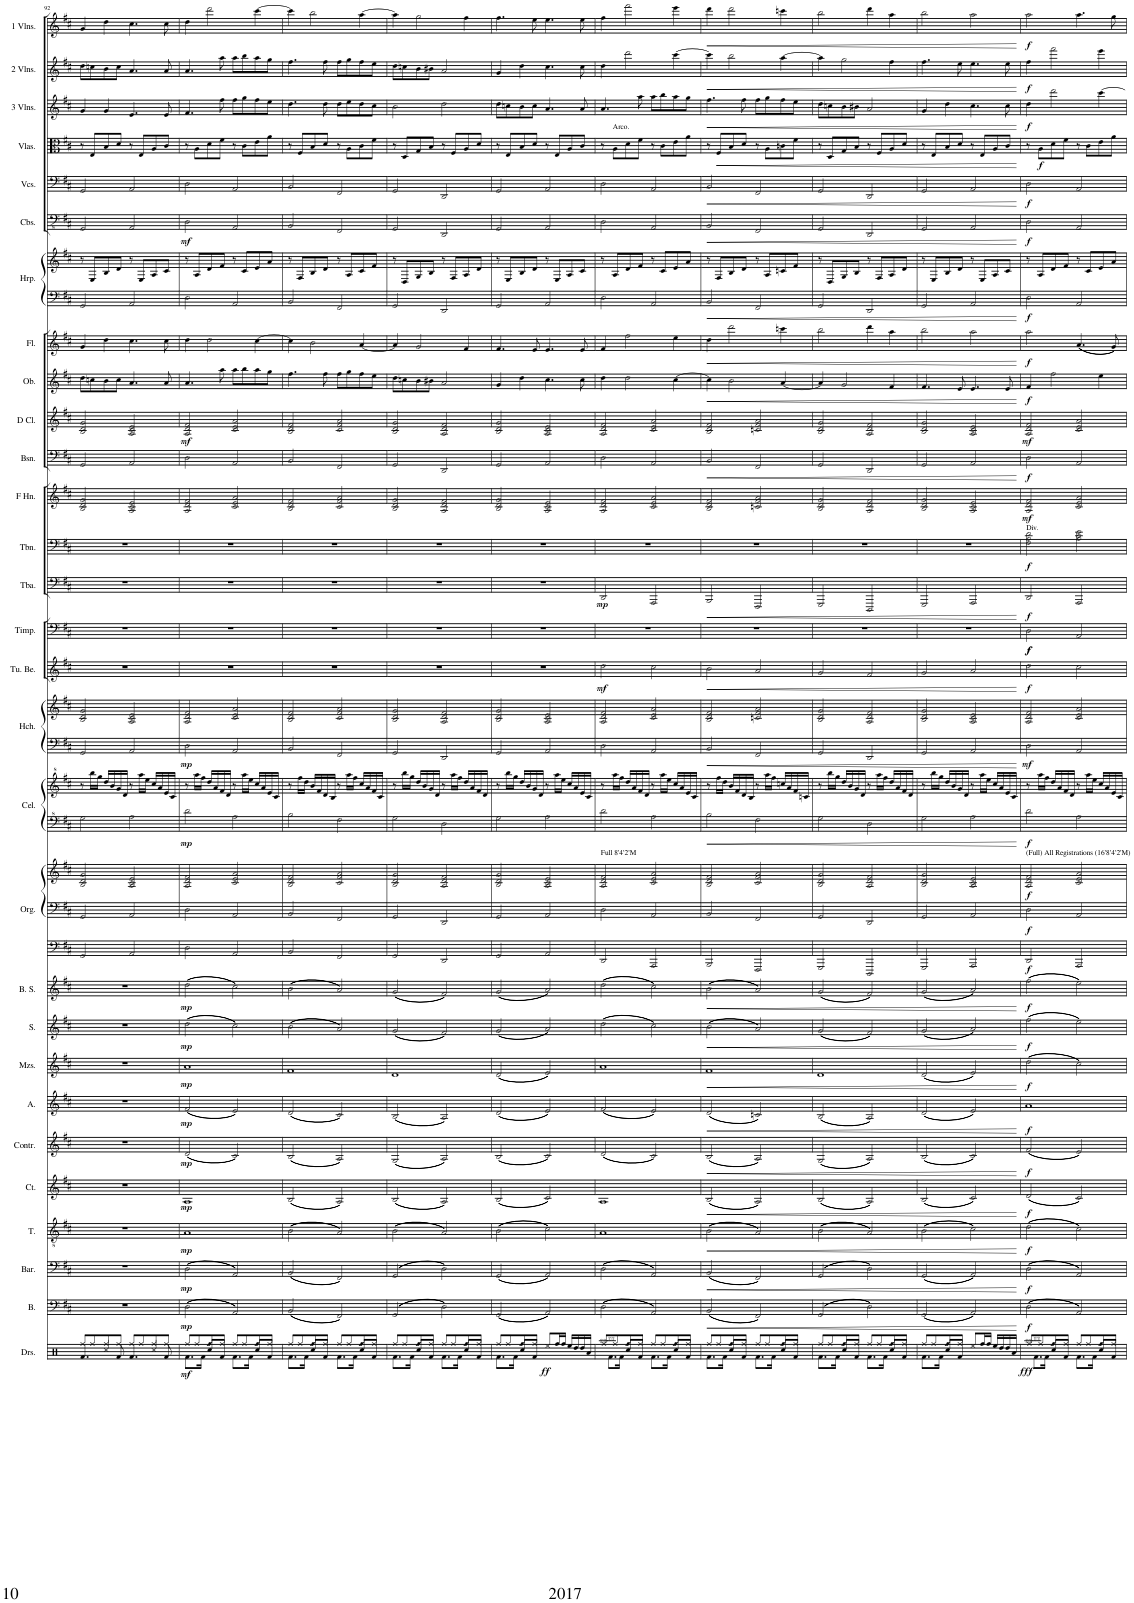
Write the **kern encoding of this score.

**kern	**dynam	**kern	**dynam	**kern	**dynam	**kern	**dynam	**kern	**dynam	**kern	**dynam	**kern	**dynam	**kern	**dynam	**kern	**dynam	**kern	**dynam	**kern	**dynam	**kern	**dynam	**kern	**dynam	**kern	**dynam	**kern	**dynam	**kern	**kern	**kern	**dynam	**kern	**kern	**dynam	**kern	**kern	**dynam	**kern	**dynam	**kern	**dynam	**kern	**dynam	**kern	**dynam	**kern	**dynam	**kern	**dynam	**kern	**dynam	**kern	**dynam	**kern	**dynam	**kern	**kern	**dynam	**kern	**dynam	**kern	**dynam	**kern	**dynam	**kern	**dynam	**kern	**dynam	**kern	**dynam
*part34	*part34	*part33	*part33	*part32	*part32	*part31	*part31	*part30	*part30	*part29	*part29	*part28	*part28	*part27	*part27	*part26	*part26	*part25	*part25	*part24	*part24	*part23	*part23	*part22	*part22	*part21	*part21	*part20	*part20	*part19	*part19	*part19	*part19	*part18	*part18	*part18	*part17	*part17	*part17	*part16	*part16	*part15	*part15	*part14	*part14	*part13	*part13	*part12	*part12	*part11	*part11	*part10	*part10	*part9	*part9	*part8	*part8	*part7	*part7	*part7	*part6	*part6	*part5	*part5	*part4	*part4	*part3	*part3	*part2	*part2	*part1	*part1
*staff39	*staff39	*staff38	*staff38	*staff37	*staff37	*staff36	*staff36	*staff35	*staff35	*staff34	*staff34	*staff33	*staff33	*staff32	*staff32	*staff31	*staff31	*staff30	*staff30	*staff29	*staff29	*staff28	*staff28	*staff27	*staff27	*staff26	*staff26	*staff25	*staff25	*staff24	*staff23	*staff22	*staff22/23/24	*staff21	*staff20	*staff20/21	*staff19	*staff18	*staff18/19	*staff17	*staff17	*staff16	*staff16	*staff15	*staff15	*staff14	*staff14	*staff13	*staff13	*staff12	*staff12	*staff11	*staff11	*staff10	*staff10	*staff9	*staff9	*staff8	*staff7	*staff7/8	*staff6	*staff6	*staff5	*staff5	*staff4	*staff4	*staff3	*staff3	*staff2	*staff2	*staff1	*staff1
*I"Contrabass	*	*I"Violoncello	*	*I"Viola	*	*I"Violin	*	*I"Violin	*	*I"Violin	*	*I"Bass	*	*I"Baritone	*	*I"Tenor	*	*I"Countertenor	*	*I"Contralto	*	*I"Alto	*	*I"Mezzo-soprano	*	*I"Soprano	*	*I"Boy Soprano	*	*I"Organ	*	*	*	*I"Celesta	*	*	*I"Harpsichord (Amplified)	*	*	*I"Tubular Bells	*	*I"Timpani	*	*I"Tuba	*	*I"Trombone	*	*I"Horn in F	*	*I"Bassoon	*	*I"D Clarinet	*	*I"Oboe	*	*I"Flute	*	*I"Harp	*	*	*I"Contrabasses	*	*I"Violoncellos	*	*I"Violas	*	*I"3rd Violins	*	*I"2nd Violins	*	*I"1st Violins	*
*I'Cb.	*	*I'Vc.	*	*I'Vla.	*	*I'Vln.	*	*I'Vln.	*	*I'Vln.	*	*I'B.	*	*I'Bar.	*	*I'T.	*	*I'Ct.	*	*I'Contr.	*	*I'A.	*	*I'Mzs.	*	*I'S.	*	*I'B. S.	*	*I'Org.	*	*	*	*I'Cel.	*	*	*I'Hch.	*	*	*I'Tu. Be.	*	*I'Timp.	*	*I'Tba.	*	*I'Tbn.	*	*	*	*I'Bsn.	*	*I'D Cl.	*	*I'Ob.	*	*I'Fl.	*	*I'Hrp.	*	*	*I'Cbs.	*	*I'Vcs.	*	*I'Vlas.	*	*I'3 Vlns.	*	*I'2 Vlns.	*	*I'1 Vlns.	*
!!LO:PB:g=z
*clefFv4	*	*clefF4	*	*clefC3	*	*clefG2	*	*clefG2	*	*clefG2	*	*clefF4	*	*clefF4	*	*clefGv2	*	*clefG2	*	*clefG2	*	*clefG2	*	*clefG2	*	*clefG2	*	*clefG2	*	*clefF4	*clefF4	*clefG2	*	*clefF^4	*clefG^2	*	*clefF4	*clefG2	*	*clefG2	*	*clefF4	*	*clefF4	*	*clefF4	*	*clefG2	*	*clefF4	*	*clefG2	*	*clefG2	*	*clefG2	*	*clefF4	*clefG2	*	*clefFv4	*	*clefF4	*	*clefC3	*	*clefG2	*	*clefG2	*	*clefG2	*
*ITrd7c12	*	*	*	*	*	*	*	*	*	*	*	*	*	*	*	*	*	*	*	*	*	*	*	*	*	*	*	*	*	*	*	*	*	*	*	*	*	*	*	*	*	*	*	*	*	*	*	*ITrd4c7	*	*	*	*ITrd-1c-2	*	*	*	*	*	*	*	*	*	*	*	*	*	*	*	*	*	*	*	*
*k[f#c#]	*	*k[f#c#]	*	*k[f#c#]	*	*k[f#c#]	*	*k[f#c#]	*	*k[f#c#]	*	*k[f#c#]	*	*k[f#c#]	*	*k[f#c#]	*	*k[f#c#]	*	*k[f#c#]	*	*k[f#c#]	*	*k[f#c#]	*	*k[f#c#]	*	*k[f#c#]	*	*k[f#c#]	*k[f#c#]	*k[f#c#]	*	*k[f#c#]	*k[f#c#]	*	*k[f#c#]	*k[f#c#]	*	*k[f#c#]	*	*k[f#c#]	*	*k[f#c#]	*	*k[f#c#]	*	*k[f#c#]	*	*k[f#c#]	*	*k[f#c#]	*	*k[f#c#]	*	*k[f#c#]	*	*k[f#c#]	*k[f#c#]	*	*k[f#c#]	*	*k[f#c#]	*	*k[f#c#]	*	*k[f#c#]	*	*k[f#c#]	*	*k[f#c#]	*
*M4/4	*	*M4/4	*	*M4/4	*	*M4/4	*	*M4/4	*	*M4/4	*	*M4/4	*	*M4/4	*	*M4/4	*	*M4/4	*	*M4/4	*	*M4/4	*	*M4/4	*	*M4/4	*	*M4/4	*	*M4/4	*M4/4	*M4/4	*	*M4/4	*M4/4	*	*M4/4	*M4/4	*	*M4/4	*	*M4/4	*	*M4/4	*	*M4/4	*	*M4/4	*	*M4/4	*	*M4/4	*	*M4/4	*	*M4/4	*	*M4/4	*M4/4	*	*M4/4	*	*M4/4	*	*M4/4	*	*M4/4	*	*M4/4	*	*M4/4	*
=92	=92	=92	=92	=92	=92	=92	=92	=92	=92	=92	=92	=92	=92	=92	=92	=92	=92	=92	=92	=92	=92	=92	=92	=92	=92	=92	=92	=92	=92	=92	=92	=92	=92	=92	=92	=92	=92	=92	=92	=92	=92	=92	=92	=92	=92	=92	=92	=92	=92	=92	=92	=92	=92	=92	=92	=92	=92	=92	=92	=92	=92	=92	=92	=92	=92	=92	=92	=92	=92	=92	=92	=92
2GGG	.	2GG	.	1r	.	4g	.	8dd\L	.	4g	.	1r	.	1r	.	1r	.	1r	.	1r	.	1r	.	1r	.	1r	.	1r	.	2GG/	2GG/	2B/ 2d/ 2g/	.	2g\	8r	.	2GG/	2B/ 2d/ 2g/	.	1r	.	1r	.	1r	.	1r	.	2B/ 2d/ 2g/	.	2GG/	.	2B/ 2d/ 2g/	.	8dd\L	.	4g/	.	2GG/	8r	.	2GGG/	.	2GG/	.	8r	.	4g/	.	8dd\L	.	4g/	.
.	.	.	.	.	.	.	.	8ccn\J	.	.	.	.	.	.	.	.	.	.	.	.	.	.	.	.	.	.	.	.	.	.	.	.	.	.	16bbb\LL	.	.	.	.	.	.	.	.	.	.	.	.	.	.	.	.	.	.	8ccn\	.	.	.	.	8E/L	.	.	.	.	.	8E/L	.	.	.	8ccn\	.	.	.
.	.	.	.	.	.	.	.	.	.	.	.	.	.	.	.	.	.	.	.	.	.	.	.	.	.	.	.	.	.	.	.	.	.	.	16ggg\JJ	.	.	.	.	.	.	.	.	.	.	.	.	.	.	.	.	.	.	.	.	.	.	.	.	.	.	.	.	.	.	.	.	.	.	.	.	.
.	.	.	.	.	.	4g	.	8b\L	.	4dd	.	.	.	.	.	.	.	.	.	.	.	.	.	.	.	.	.	.	.	.	.	.	.	.	16ddd/LL	.	.	.	.	.	.	.	.	.	.	.	.	.	.	.	.	.	.	8b\	.	4dd\	.	.	8B/	.	.	.	.	.	8B/	.	4g/	.	8b\	.	4dd\	.
.	.	.	.	.	.	.	.	.	.	.	.	.	.	.	.	.	.	.	.	.	.	.	.	.	.	.	.	.	.	.	.	.	.	.	16bb/	.	.	.	.	.	.	.	.	.	.	.	.	.	.	.	.	.	.	.	.	.	.	.	.	.	.	.	.	.	.	.	.	.	.	.	.	.
.	.	.	.	.	.	.	.	8cc\J	.	.	.	.	.	.	.	.	.	.	.	.	.	.	.	.	.	.	.	.	.	.	.	.	.	.	16gg/	.	.	.	.	.	.	.	.	.	.	.	.	.	.	.	.	.	.	8cc\J	.	.	.	.	8d/J	.	.	.	.	.	8d/J	.	.	.	8cc\J	.	.	.
.	.	.	.	.	.	.	.	.	.	.	.	.	.	.	.	.	.	.	.	.	.	.	.	.	.	.	.	.	.	.	.	.	.	.	16dd/JJ	.	.	.	.	.	.	.	.	.	.	.	.	.	.	.	.	.	.	.	.	.	.	.	.	.	.	.	.	.	.	.	.	.	.	.	.	.
2AAA	.	2AA	.	.	.	4.e	.	4.a	.	4.cc#	.	.	.	.	.	.	.	.	.	.	.	.	.	.	.	.	.	.	.	2AA/	2AA/	2A/ 2c#/ 2e/	.	2a\	8r	.	2AA/	2A/ 2c#/ 2e/	.	.	.	.	.	.	.	.	.	2A/ 2c#/ 2e/	.	2AA/	.	2A/ 2c#/ 2e/	.	4.a/	.	4.cc#\	.	2AA/	8r	.	2AAA/	.	2AA/	.	8r	.	4.e/	.	4.a/	.	4.cc#\	.
.	.	.	.	.	.	.	.	.	.	.	.	.	.	.	.	.	.	.	.	.	.	.	.	.	.	.	.	.	.	.	.	.	.	.	16aaa\LL	.	.	.	.	.	.	.	.	.	.	.	.	.	.	.	.	.	.	.	.	.	.	.	8E/L	.	.	.	.	.	8E/L	.	.	.	.	.	.	.
.	.	.	.	.	.	.	.	.	.	.	.	.	.	.	.	.	.	.	.	.	.	.	.	.	.	.	.	.	.	.	.	.	.	.	16eee\JJ	.	.	.	.	.	.	.	.	.	.	.	.	.	.	.	.	.	.	.	.	.	.	.	.	.	.	.	.	.	.	.	.	.	.	.	.	.
.	.	.	.	.	.	.	.	.	.	.	.	.	.	.	.	.	.	.	.	.	.	.	.	.	.	.	.	.	.	.	.	.	.	.	16ccc#/LL	.	.	.	.	.	.	.	.	.	.	.	.	.	.	.	.	.	.	.	.	.	.	.	8A/	.	.	.	.	.	8A/	.	.	.	.	.	.	.
.	.	.	.	.	.	.	.	.	.	.	.	.	.	.	.	.	.	.	.	.	.	.	.	.	.	.	.	.	.	.	.	.	.	.	16aa/	.	.	.	.	.	.	.	.	.	.	.	.	.	.	.	.	.	.	.	.	.	.	.	.	.	.	.	.	.	.	.	.	.	.	.	.	.
.	.	.	.	.	.	8e	.	8a	.	8cc#	.	.	.	.	.	.	.	.	.	.	.	.	.	.	.	.	.	.	.	.	.	.	.	.	16ee/	.	.	.	.	.	.	.	.	.	.	.	.	.	.	.	.	.	.	8a/	.	8cc#\	.	.	8c#/J	.	.	.	.	.	8c#/J	.	8e/	.	8a/	.	8cc#\	.
.	.	.	.	.	.	.	.	.	.	.	.	.	.	.	.	.	.	.	.	.	.	.	.	.	.	.	.	.	.	.	.	.	.	.	16cc#/JJ	.	.	.	.	.	.	.	.	.	.	.	.	.	.	.	.	.	.	.	.	.	.	.	.	.	.	.	.	.	.	.	.	.	.	.	.	.
=93	=93	=93	=93	=93	=93	=93	=93	=93	=93	=93	=93	=93	=93	=93	=93	=93	=93	=93	=93	=93	=93	=93	=93	=93	=93	=93	=93	=93	=93	=93	=93	=93	=93	=93	=93	=93	=93	=93	=93	=93	=93	=93	=93	=93	=93	=93	=93	=93	=93	=93	=93	=93	=93	=93	=93	=93	=93	=93	=93	=93	=93	=93	=93	=93	=93	=93	=93	=93	=93	=93	=93	=93
!	!LO:DY:b	!	!	!	!	!	!	!	!	!	!	!	!LO:DY:b	!	!LO:DY:b	!	!LO:DY:b	!	!LO:DY:b	!	!LO:DY:b	!	!LO:DY:b	!	!LO:DY:b	!	!LO:DY:b	!	!LO:DY:b	!	!	!	!	!	!	!LO:DY:b=2	!	!	!LO:DY:b=2	!	!	!	!	!	!	!	!	!	!	!	!	!	!LO:DY:b	!	!	!	!	!	!	!	!	!LO:DY:b	!	!	!	!	!	!	!	!	!	!
2DD	mf	2D	.	1r	.	4.f#	.	4.a	.	4dd	.	(2D\	mp	(2D\	mp	1A	mp	1A	mp	(2d/	mp	(2f#/	mp	1a	mp	(2dd\	mp	(2dd\	mp	2D\	2D\	2A/ 2d/ 2f#/	.	2dd\	8r	mp	2D\	2A/ 2d/ 2f#/	mp	1r	.	1r	.	1r	.	1r	.	2A/ 2d/ 2f#/	.	2D\	.	2A/ 2d/ 2f#/	mf	4.a/	.	4dd\	.	2D\	8r	.	2DD\	mf	2D\	.	8r	.	4.f#/	.	4.a/	.	4dd\	.
.	.	.	.	.	.	.	.	.	.	.	.	.	.	.	.	.	.	.	.	.	.	.	.	.	.	.	.	.	.	.	.	.	.	.	16aaa\LL	.	.	.	.	.	.	.	.	.	.	.	.	.	.	.	.	.	.	.	.	.	.	.	8A/L	.	.	.	.	.	8A\L	.	.	.	.	.	.	.
.	.	.	.	.	.	.	.	.	.	.	.	.	.	.	.	.	.	.	.	.	.	.	.	.	.	.	.	.	.	.	.	.	.	.	16fff#\JJ	.	.	.	.	.	.	.	.	.	.	.	.	.	.	.	.	.	.	.	.	.	.	.	.	.	.	.	.	.	.	.	.	.	.	.	.	.
.	.	.	.	.	.	.	.	.	.	2ddd	.	.	.	.	.	.	.	.	.	.	.	.	.	.	.	.	.	.	.	.	.	.	.	.	16ddd/LL	.	.	.	.	.	.	.	.	.	.	.	.	.	.	.	.	.	.	.	.	2dd\	.	.	8d/	.	.	.	.	.	8d\	.	.	.	.	.	2ddd\	.
.	.	.	.	.	.	.	.	.	.	.	.	.	.	.	.	.	.	.	.	.	.	.	.	.	.	.	.	.	.	.	.	.	.	.	16aa/	.	.	.	.	.	.	.	.	.	.	.	.	.	.	.	.	.	.	.	.	.	.	.	.	.	.	.	.	.	.	.	.	.	.	.	.	.
.	.	.	.	.	.	8ff#	.	8aa	.	.	.	.	.	.	.	.	.	.	.	.	.	.	.	.	.	.	.	.	.	.	.	.	.	.	16ff#/	.	.	.	.	.	.	.	.	.	.	.	.	.	.	.	.	.	.	8aa\	.	.	.	.	8f#/J	.	.	.	.	.	8f#\J	.	8ff#\	.	8aa\	.	.	.
.	.	.	.	.	.	.	.	.	.	.	.	.	.	.	.	.	.	.	.	.	.	.	.	.	.	.	.	.	.	.	.	.	.	.	16dd/JJ	.	.	.	.	.	.	.	.	.	.	.	.	.	.	.	.	.	.	.	.	.	.	.	.	.	.	.	.	.	.	.	.	.	.	.	.	.
2AAA	.	2AA	.	.	.	8ff#\L	.	8aa\L	.	.	.	2AA/)	.	2AA/)	.	.	.	.	.	2c#/)	.	2e/)	.	.	.	2cc#\)	.	2cc#\)	.	2AA/	2AA/	2c#/ 2e/ 2a/	.	2a\	8r	.	2AA/	2c#/ 2e/ 2a/	.	.	.	.	.	.	.	.	.	2c#/ 2e/ 2a/	.	2AA/	.	2c#/ 2e/ 2a/	.	8aa\L	.	.	.	2AA/	8r	.	2AAA/	.	2AA/	.	8r	.	8ff#\L	.	8aa\L	.	.	.
.	.	.	.	.	.	8gg\J	.	8bb\J	.	.	.	.	.	.	.	.	.	.	.	.	.	.	.	.	.	.	.	.	.	.	.	.	.	.	16aaa\LL	.	.	.	.	.	.	.	.	.	.	.	.	.	.	.	.	.	.	8bb\	.	.	.	.	8c#/L	.	.	.	.	.	8c#\L	.	8gg\	.	8bb\	.	.	.
.	.	.	.	.	.	.	.	.	.	.	.	.	.	.	.	.	.	.	.	.	.	.	.	.	.	.	.	.	.	.	.	.	.	.	16eee\JJ	.	.	.	.	.	.	.	.	.	.	.	.	.	.	.	.	.	.	.	.	.	.	.	.	.	.	.	.	.	.	.	.	.	.	.	.	.
.	.	.	.	.	.	8ff#\L	.	8aa\L	.	[4ccc#	.	.	.	.	.	.	.	.	.	.	.	.	.	.	.	.	.	.	.	.	.	.	.	.	16ccc#/LL	.	.	.	.	.	.	.	.	.	.	.	.	.	.	.	.	.	.	8aa\	.	[4cc#\	.	.	8e/	.	.	.	.	.	8e\	.	8ff#\	.	8aa\	.	[4ccc#\	.
.	.	.	.	.	.	.	.	.	.	.	.	.	.	.	.	.	.	.	.	.	.	.	.	.	.	.	.	.	.	.	.	.	.	.	16aa/	.	.	.	.	.	.	.	.	.	.	.	.	.	.	.	.	.	.	.	.	.	.	.	.	.	.	.	.	.	.	.	.	.	.	.	.	.
.	.	.	.	.	.	8ee\J	.	8gg\J	.	.	.	.	.	.	.	.	.	.	.	.	.	.	.	.	.	.	.	.	.	.	.	.	.	.	16ee/	.	.	.	.	.	.	.	.	.	.	.	.	.	.	.	.	.	.	8gg\J	.	.	.	.	8a/J	.	.	.	.	.	8a\J	.	8ee\J	.	8gg\J	.	.	.
.	.	.	.	.	.	.	.	.	.	.	.	.	.	.	.	.	.	.	.	.	.	.	.	.	.	.	.	.	.	.	.	.	.	.	16cc#/JJ	.	.	.	.	.	.	.	.	.	.	.	.	.	.	.	.	.	.	.	.	.	.	.	.	.	.	.	.	.	.	.	.	.	.	.	.	.
=94	=94	=94	=94	=94	=94	=94	=94	=94	=94	=94	=94	=94	=94	=94	=94	=94	=94	=94	=94	=94	=94	=94	=94	=94	=94	=94	=94	=94	=94	=94	=94	=94	=94	=94	=94	=94	=94	=94	=94	=94	=94	=94	=94	=94	=94	=94	=94	=94	=94	=94	=94	=94	=94	=94	=94	=94	=94	=94	=94	=94	=94	=94	=94	=94	=94	=94	=94	=94	=94	=94	=94	=94
2BBB	.	2BB	.	1r	.	4.dd	.	4.ff#	.	4ccc#]	.	(2BB/	.	(2BB/	.	(2B\	.	(2B/	.	(2B/	.	(2d/	.	1f#	.	(2b\	.	(2b\	.	2BB/	2BB/	2B/ 2d/ 2f#/	.	2b\	8r	.	2BB/	2B/ 2d/ 2f#/	.	1r	.	1r	.	1r	.	1r	.	2B/ 2d/ 2f#/	.	2BB/	.	2B/ 2d/ 2f#/	.	4.ff#\	.	4cc#\]	.	2BB/	8r	.	2BBB/	.	2BB/	.	8r	.	4.dd\	.	4.ff#\	.	4ccc#\]	.
.	.	.	.	.	.	.	.	.	.	.	.	.	.	.	.	.	.	.	.	.	.	.	.	.	.	.	.	.	.	.	.	.	.	.	16fff#\LL	.	.	.	.	.	.	.	.	.	.	.	.	.	.	.	.	.	.	.	.	.	.	.	8F#/L	.	.	.	.	.	8F#/L	.	.	.	.	.	.	.
.	.	.	.	.	.	.	.	.	.	.	.	.	.	.	.	.	.	.	.	.	.	.	.	.	.	.	.	.	.	.	.	.	.	.	16ddd\JJ	.	.	.	.	.	.	.	.	.	.	.	.	.	.	.	.	.	.	.	.	.	.	.	.	.	.	.	.	.	.	.	.	.	.	.	.	.
.	.	.	.	.	.	.	.	.	.	2bb	.	.	.	.	.	.	.	.	.	.	.	.	.	.	.	.	.	.	.	.	.	.	.	.	16bb/LL	.	.	.	.	.	.	.	.	.	.	.	.	.	.	.	.	.	.	.	.	2b\	.	.	8B/	.	.	.	.	.	8B/	.	.	.	.	.	2bb\	.
.	.	.	.	.	.	.	.	.	.	.	.	.	.	.	.	.	.	.	.	.	.	.	.	.	.	.	.	.	.	.	.	.	.	.	16ff#/	.	.	.	.	.	.	.	.	.	.	.	.	.	.	.	.	.	.	.	.	.	.	.	.	.	.	.	.	.	.	.	.	.	.	.	.	.
.	.	.	.	.	.	8dd	.	8ff#	.	.	.	.	.	.	.	.	.	.	.	.	.	.	.	.	.	.	.	.	.	.	.	.	.	.	16dd/	.	.	.	.	.	.	.	.	.	.	.	.	.	.	.	.	.	.	8ff#\	.	.	.	.	8d/J	.	.	.	.	.	8d/J	.	8dd\	.	8ff#\	.	.	.
.	.	.	.	.	.	.	.	.	.	.	.	.	.	.	.	.	.	.	.	.	.	.	.	.	.	.	.	.	.	.	.	.	.	.	16b/JJ	.	.	.	.	.	.	.	.	.	.	.	.	.	.	.	.	.	.	.	.	.	.	.	.	.	.	.	.	.	.	.	.	.	.	.	.	.
2FFF#	.	2FF#	.	.	.	8dd\L	.	8ff#\L	.	.	.	2FF#/)	.	2FF#/)	.	2A/)	.	2A/)	.	2A/)	.	2c#/)	.	.	.	2a/)	.	2a/)	.	2FF#/	2FF#/	2c#/ 2f#/ 2a/	.	2f#\	8r	.	2FF#/	2c#/ 2f#/ 2a/	.	.	.	.	.	.	.	.	.	2c#/ 2f#/ 2a/	.	2FF#/	.	2c#/ 2f#/ 2a/	.	8ff#\L	.	.	.	2FF#/	8r	.	2FFF#/	.	2FF#/	.	8r	.	8dd\L	.	8ff#\L	.	.	.
.	.	.	.	.	.	8ee\J	.	8gg\J	.	.	.	.	.	.	.	.	.	.	.	.	.	.	.	.	.	.	.	.	.	.	.	.	.	.	16aaa\LL	.	.	.	.	.	.	.	.	.	.	.	.	.	.	.	.	.	.	8gg\	.	.	.	.	8A/L	.	.	.	.	.	8A\L	.	8ee\	.	8gg\	.	.	.
.	.	.	.	.	.	.	.	.	.	.	.	.	.	.	.	.	.	.	.	.	.	.	.	.	.	.	.	.	.	.	.	.	.	.	16fff#\JJ	.	.	.	.	.	.	.	.	.	.	.	.	.	.	.	.	.	.	.	.	.	.	.	.	.	.	.	.	.	.	.	.	.	.	.	.	.
.	.	.	.	.	.	8dd\L	.	8ff#\L	.	[4aa	.	.	.	.	.	.	.	.	.	.	.	.	.	.	.	.	.	.	.	.	.	.	.	.	16ccc#/LL	.	.	.	.	.	.	.	.	.	.	.	.	.	.	.	.	.	.	8ff#\	.	[4a/	.	.	8c#/	.	.	.	.	.	8c#\	.	8dd\	.	8ff#\	.	[4aa\	.
.	.	.	.	.	.	.	.	.	.	.	.	.	.	.	.	.	.	.	.	.	.	.	.	.	.	.	.	.	.	.	.	.	.	.	16aa/	.	.	.	.	.	.	.	.	.	.	.	.	.	.	.	.	.	.	.	.	.	.	.	.	.	.	.	.	.	.	.	.	.	.	.	.	.
.	.	.	.	.	.	8cc#\J	.	8ee\J	.	.	.	.	.	.	.	.	.	.	.	.	.	.	.	.	.	.	.	.	.	.	.	.	.	.	16ff#/	.	.	.	.	.	.	.	.	.	.	.	.	.	.	.	.	.	.	8ee\J	.	.	.	.	8f#/J	.	.	.	.	.	8f#\J	.	8cc#\J	.	8ee\J	.	.	.
.	.	.	.	.	.	.	.	.	.	.	.	.	.	.	.	.	.	.	.	.	.	.	.	.	.	.	.	.	.	.	.	.	.	.	16cc#/JJ	.	.	.	.	.	.	.	.	.	.	.	.	.	.	.	.	.	.	.	.	.	.	.	.	.	.	.	.	.	.	.	.	.	.	.	.	.
=95	=95	=95	=95	=95	=95	=95	=95	=95	=95	=95	=95	=95	=95	=95	=95	=95	=95	=95	=95	=95	=95	=95	=95	=95	=95	=95	=95	=95	=95	=95	=95	=95	=95	=95	=95	=95	=95	=95	=95	=95	=95	=95	=95	=95	=95	=95	=95	=95	=95	=95	=95	=95	=95	=95	=95	=95	=95	=95	=95	=95	=95	=95	=95	=95	=95	=95	=95	=95	=95	=95	=95	=95
2GGG	.	2GG	.	1r	.	2b	.	8dd\L	.	4aa]	.	(2GG/	.	(2GG/	.	(2B\	.	(2B/	.	(2G/	.	(2B/	.	1d	.	(2g/	.	(2g/	.	2GG/	2GG/	2B/ 2d/ 2g/	.	2g\	8r	.	2GG/	2B/ 2d/ 2g/	.	1r	.	1r	.	1r	.	1r	.	2B/ 2d/ 2g/	.	2GG/	.	2B/ 2d/ 2g/	.	8dd\L	.	4a/]	.	2GG/	8r	.	2GGG/	.	2GG/	.	8r	.	2b\	.	8dd\L	.	4aa\]	.
.	.	.	.	.	.	.	.	8ccn\J	.	.	.	.	.	.	.	.	.	.	.	.	.	.	.	.	.	.	.	.	.	.	.	.	.	.	16bbb\LL	.	.	.	.	.	.	.	.	.	.	.	.	.	.	.	.	.	.	8ccn\	.	.	.	.	8D/L	.	.	.	.	.	8D/L	.	.	.	8ccn\	.	.	.
.	.	.	.	.	.	.	.	.	.	.	.	.	.	.	.	.	.	.	.	.	.	.	.	.	.	.	.	.	.	.	.	.	.	.	16ggg\JJ	.	.	.	.	.	.	.	.	.	.	.	.	.	.	.	.	.	.	.	.	.	.	.	.	.	.	.	.	.	.	.	.	.	.	.	.	.
.	.	.	.	.	.	.	.	8b\L	.	2gg	.	.	.	.	.	.	.	.	.	.	.	.	.	.	.	.	.	.	.	.	.	.	.	.	16ddd/LL	.	.	.	.	.	.	.	.	.	.	.	.	.	.	.	.	.	.	8b\	.	2g/	.	.	8G/	.	.	.	.	.	8G/	.	.	.	8b\	.	2gg\	.
.	.	.	.	.	.	.	.	.	.	.	.	.	.	.	.	.	.	.	.	.	.	.	.	.	.	.	.	.	.	.	.	.	.	.	16bb/	.	.	.	.	.	.	.	.	.	.	.	.	.	.	.	.	.	.	.	.	.	.	.	.	.	.	.	.	.	.	.	.	.	.	.	.	.
.	.	.	.	.	.	.	.	8b#X\J	.	.	.	.	.	.	.	.	.	.	.	.	.	.	.	.	.	.	.	.	.	.	.	.	.	.	16gg/	.	.	.	.	.	.	.	.	.	.	.	.	.	.	.	.	.	.	8b#X\J	.	.	.	.	8B/J	.	.	.	.	.	8B/J	.	.	.	8b#X\J	.	.	.
.	.	.	.	.	.	.	.	.	.	.	.	.	.	.	.	.	.	.	.	.	.	.	.	.	.	.	.	.	.	.	.	.	.	.	16dd/JJ	.	.	.	.	.	.	.	.	.	.	.	.	.	.	.	.	.	.	.	.	.	.	.	.	.	.	.	.	.	.	.	.	.	.	.	.	.
2DDD	.	2DD	.	.	.	2dd	.	2a	.	.	.	2D\)	.	2D\)	.	2A/)	.	2A/)	.	2A/)	.	2A/)	.	.	.	2f#/)	.	2f#/)	.	2DD/	2DD/	2A/ 2d/ 2f#/	.	2d\	8r	.	2DD/	2A/ 2d/ 2f#/	.	.	.	.	.	.	.	.	.	2A/ 2d/ 2f#/	.	2DD/	.	2A/ 2d/ 2f#/	.	2a/	.	.	.	2DD/	8r	.	2DDD/	.	2DD/	.	8r	.	2dd\	.	2a/	.	.	.
.	.	.	.	.	.	.	.	.	.	.	.	.	.	.	.	.	.	.	.	.	.	.	.	.	.	.	.	.	.	.	.	.	.	.	16aaa\LL	.	.	.	.	.	.	.	.	.	.	.	.	.	.	.	.	.	.	.	.	.	.	.	8F#/L	.	.	.	.	.	8F#/L	.	.	.	.	.	.	.
.	.	.	.	.	.	.	.	.	.	.	.	.	.	.	.	.	.	.	.	.	.	.	.	.	.	.	.	.	.	.	.	.	.	.	16fff#\JJ	.	.	.	.	.	.	.	.	.	.	.	.	.	.	.	.	.	.	.	.	.	.	.	.	.	.	.	.	.	.	.	.	.	.	.	.	.
.	.	.	.	.	.	.	.	.	.	4ff#	.	.	.	.	.	.	.	.	.	.	.	.	.	.	.	.	.	.	.	.	.	.	.	.	16ddd/LL	.	.	.	.	.	.	.	.	.	.	.	.	.	.	.	.	.	.	.	.	4f#/	.	.	8A/	.	.	.	.	.	8A/	.	.	.	.	.	4ff#\	.
.	.	.	.	.	.	.	.	.	.	.	.	.	.	.	.	.	.	.	.	.	.	.	.	.	.	.	.	.	.	.	.	.	.	.	16aa/	.	.	.	.	.	.	.	.	.	.	.	.	.	.	.	.	.	.	.	.	.	.	.	.	.	.	.	.	.	.	.	.	.	.	.	.	.
.	.	.	.	.	.	.	.	.	.	.	.	.	.	.	.	.	.	.	.	.	.	.	.	.	.	.	.	.	.	.	.	.	.	.	16ff#/	.	.	.	.	.	.	.	.	.	.	.	.	.	.	.	.	.	.	.	.	.	.	.	8d/J	.	.	.	.	.	8d/J	.	.	.	.	.	.	.
.	.	.	.	.	.	.	.	.	.	.	.	.	.	.	.	.	.	.	.	.	.	.	.	.	.	.	.	.	.	.	.	.	.	.	16dd/JJ	.	.	.	.	.	.	.	.	.	.	.	.	.	.	.	.	.	.	.	.	.	.	.	.	.	.	.	.	.	.	.	.	.	.	.	.	.
=96	=96	=96	=96	=96	=96	=96	=96	=96	=96	=96	=96	=96	=96	=96	=96	=96	=96	=96	=96	=96	=96	=96	=96	=96	=96	=96	=96	=96	=96	=96	=96	=96	=96	=96	=96	=96	=96	=96	=96	=96	=96	=96	=96	=96	=96	=96	=96	=96	=96	=96	=96	=96	=96	=96	=96	=96	=96	=96	=96	=96	=96	=96	=96	=96	=96	=96	=96	=96	=96	=96	=96	=96
2GGG	.	2GG	.	1r	.	8dd\L	.	4g	.	4.ff#	.	(2GG/	.	(2GG/	.	(2B\	.	(2B/	.	(2B/	.	(2d/	.	(2d/	.	(2g/	.	(2g/	.	2GG/	2GG/	2B/ 2d/ 2g/	.	2g\	8r	.	2GG/	2B/ 2d/ 2g/	.	1r	.	1r	.	1r	.	1r	.	2B/ 2d/ 2g/	.	2GG/	.	2B/ 2d/ 2g/	.	4g/	.	4.f#/	.	2GG/	8r	.	2GGG/	.	2GG/	.	8r	.	8dd\L	.	4g/	.	4.ff#\	.
.	.	.	.	.	.	8ccn\J	.	.	.	.	.	.	.	.	.	.	.	.	.	.	.	.	.	.	.	.	.	.	.	.	.	.	.	.	16bbb\LL	.	.	.	.	.	.	.	.	.	.	.	.	.	.	.	.	.	.	.	.	.	.	.	8E/L	.	.	.	.	.	8E/L	.	8ccn\	.	.	.	.	.
.	.	.	.	.	.	.	.	.	.	.	.	.	.	.	.	.	.	.	.	.	.	.	.	.	.	.	.	.	.	.	.	.	.	.	16ggg\JJ	.	.	.	.	.	.	.	.	.	.	.	.	.	.	.	.	.	.	.	.	.	.	.	.	.	.	.	.	.	.	.	.	.	.	.	.	.
.	.	.	.	.	.	8b\L	.	4dd	.	.	.	.	.	.	.	.	.	.	.	.	.	.	.	.	.	.	.	.	.	.	.	.	.	.	16ddd/LL	.	.	.	.	.	.	.	.	.	.	.	.	.	.	.	.	.	.	4dd\	.	.	.	.	8B/	.	.	.	.	.	8B/	.	8b\	.	4dd\	.	.	.
.	.	.	.	.	.	.	.	.	.	.	.	.	.	.	.	.	.	.	.	.	.	.	.	.	.	.	.	.	.	.	.	.	.	.	16bb/	.	.	.	.	.	.	.	.	.	.	.	.	.	.	.	.	.	.	.	.	.	.	.	.	.	.	.	.	.	.	.	.	.	.	.	.	.
.	.	.	.	.	.	8cc\J	.	.	.	8ee	.	.	.	.	.	.	.	.	.	.	.	.	.	.	.	.	.	.	.	.	.	.	.	.	16gg/	.	.	.	.	.	.	.	.	.	.	.	.	.	.	.	.	.	.	.	.	8e/	.	.	8d/J	.	.	.	.	.	8d/J	.	8cc\J	.	.	.	8ee\	.
.	.	.	.	.	.	.	.	.	.	.	.	.	.	.	.	.	.	.	.	.	.	.	.	.	.	.	.	.	.	.	.	.	.	.	16dd/JJ	.	.	.	.	.	.	.	.	.	.	.	.	.	.	.	.	.	.	.	.	.	.	.	.	.	.	.	.	.	.	.	.	.	.	.	.	.
2AAA	.	2AA	.	.	.	4.a	.	4.cc#	.	4.ee	.	2AA/)	.	2AA/)	.	2c#\)	.	2c#/)	.	2c#/)	.	2e/)	.	2e/)	.	2a/)	.	2a/)	.	2AA/	2AA/	2A/ 2c#/ 2e/	.	2a\	8r	.	2AA/	2A/ 2c#/ 2e/	.	.	.	.	.	.	.	.	.	2A/ 2c#/ 2e/	.	2AA/	.	2A/ 2c#/ 2e/	.	4.cc#\	.	4.e/	.	2AA/	8r	.	2AAA/	.	2AA/	.	8r	.	4.a/	.	4.cc#\	.	4.ee\	.
.	.	.	.	.	.	.	.	.	.	.	.	.	.	.	.	.	.	.	.	.	.	.	.	.	.	.	.	.	.	.	.	.	.	.	16aaa\LL	.	.	.	.	.	.	.	.	.	.	.	.	.	.	.	.	.	.	.	.	.	.	.	8E/L	.	.	.	.	.	8E/L	.	.	.	.	.	.	.
.	.	.	.	.	.	.	.	.	.	.	.	.	.	.	.	.	.	.	.	.	.	.	.	.	.	.	.	.	.	.	.	.	.	.	16eee\JJ	.	.	.	.	.	.	.	.	.	.	.	.	.	.	.	.	.	.	.	.	.	.	.	.	.	.	.	.	.	.	.	.	.	.	.	.	.
.	.	.	.	.	.	.	.	.	.	.	.	.	.	.	.	.	.	.	.	.	.	.	.	.	.	.	.	.	.	.	.	.	.	.	16ccc#/LL	.	.	.	.	.	.	.	.	.	.	.	.	.	.	.	.	.	.	.	.	.	.	.	8A/	.	.	.	.	.	8A/	.	.	.	.	.	.	.
.	.	.	.	.	.	.	.	.	.	.	.	.	.	.	.	.	.	.	.	.	.	.	.	.	.	.	.	.	.	.	.	.	.	.	16aa/	.	.	.	.	.	.	.	.	.	.	.	.	.	.	.	.	.	.	.	.	.	.	.	.	.	.	.	.	.	.	.	.	.	.	.	.	.
.	.	.	.	.	.	8a	.	8cc#	.	8ee	.	.	.	.	.	.	.	.	.	.	.	.	.	.	.	.	.	.	.	.	.	.	.	.	16ee/	.	.	.	.	.	.	.	.	.	.	.	.	.	.	.	.	.	.	8cc#\	.	8e/	.	.	8c#/J	.	.	.	.	.	8c#/J	.	8a/	.	8cc#\	.	8ee\	.
.	.	.	.	.	.	.	.	.	.	.	.	.	.	.	.	.	.	.	.	.	.	.	.	.	.	.	.	.	.	.	.	.	.	.	16cc#/JJ	.	.	.	.	.	.	.	.	.	.	.	.	.	.	.	.	.	.	.	.	.	.	.	.	.	.	.	.	.	.	.	.	.	.	.	.	.
=97	=97	=97	=97	=97	=97	=97	=97	=97	=97	=97	=97	=97	=97	=97	=97	=97	=97	=97	=97	=97	=97	=97	=97	=97	=97	=97	=97	=97	=97	=97	=97	=97	=97	=97	=97	=97	=97	=97	=97	=97	=97	=97	=97	=97	=97	=97	=97	=97	=97	=97	=97	=97	=97	=97	=97	=97	=97	=97	=97	=97	=97	=97	=97	=97	=97	=97	=97	=97	=97	=97	=97	=97
!	!	!	!	!	!	!	!	!	!	!	!	!	!	!	!	!	!	!	!	!	!	!	!	!	!	!	!	!	!	!	!	!LO:TX:a:t=Full 8'4'2'M	!	!	!	!	!	!	!	!	!	!	!	!	!	!	!	!	!	!	!	!	!	!	!	!	!	!	!	!	!	!	!	!	!	!	!	!	!	!	!	!
!	!	!	!	!	!	!	!	!	!	!	!	!	!	!	!	!	!	!	!	!	!	!	!	!	!	!	!	!	!	!	!	!	!	!	!	!	!	!	!	!	!LO:DY:b	!	!	!	!LO:DY:b	!	!	!	!	!	!	!	!	!	!	!	!	!	!	!	!	!	!	!	!	!	!	!	!	!	!	!
2DD	.	2D	.	8r	.	4.a	.	4dd	.	4ff#	.	(2D\	.	(2D\	.	1A	.	1A	.	(2d/	.	(2f#/	.	1a	.	(2dd\	.	(2dd\	.	2DD/	2D\	2A/ 2d/ 2f#/	.	2dd\	8r	.	2D\	2A/ 2d/ 2f#/	.	2dd\	mf	1r	.	2DD/	mp	1r	.	2A/ 2d/ 2f#/	.	2D\	.	2A/ 2d/ 2f#/	.	4dd\	.	4f#/	.	2D\	8r	.	2DD\	.	2D\	.	8r	.	4.a/	.	4dd\	.	4ff#\	.
!	!	!	!	!	!	!	!	!	!	!	!	!	!	!	!	!	!	!	!	!	!	!	!	!	!	!	!	!	!	!	!	!	!	!	!	!	!	!	!	!	!	!	!	!	!	!	!	!	!	!	!	!	!	!	!	!	!	!	!	!	!	!	!	!	!LO:TX:a:t=Arco.	!	!	!	!	!	!	!
!	!	!	!	!	!LO:DY:b	!	!	!	!	!	!	!	!	!	!	!	!	!	!	!	!	!	!	!	!	!	!	!	!	!	!	!	!	!	!	!	!	!	!	!	!	!	!	!	!	!	!	!	!	!	!	!	!	!	!	!	!	!	!	!	!	!	!	!	!	!	!	!	!	!	!	!
.	.	.	.	8A	mp	.	.	.	.	.	.	.	.	.	.	.	.	.	.	.	.	.	.	.	.	.	.	.	.	.	.	.	.	.	16aaa\LL	.	.	.	.	.	.	.	.	.	.	.	.	.	.	.	.	.	.	.	.	.	.	.	8A/L	.	.	.	.	.	8A\L	.	.	.	.	.	.	.
.	.	.	.	.	.	.	.	.	.	.	.	.	.	.	.	.	.	.	.	.	.	.	.	.	.	.	.	.	.	.	.	.	.	.	16fff#\JJ	.	.	.	.	.	.	.	.	.	.	.	.	.	.	.	.	.	.	.	.	.	.	.	.	.	.	.	.	.	.	.	.	.	.	.	.	.
.	.	.	.	8d\L	.	.	.	2ddd	.	2fff#	.	.	.	.	.	.	.	.	.	.	.	.	.	.	.	.	.	.	.	.	.	.	.	.	16ddd/LL	.	.	.	.	.	.	.	.	.	.	.	.	.	.	.	.	.	.	2dd\	.	2ff#\	.	.	8d/	.	.	.	.	.	8d\	.	.	.	2ddd\	.	2fff#\	.
.	.	.	.	.	.	.	.	.	.	.	.	.	.	.	.	.	.	.	.	.	.	.	.	.	.	.	.	.	.	.	.	.	.	.	16aa/	.	.	.	.	.	.	.	.	.	.	.	.	.	.	.	.	.	.	.	.	.	.	.	.	.	.	.	.	.	.	.	.	.	.	.	.	.
.	.	.	.	8f#\J	.	8aa	.	.	.	.	.	.	.	.	.	.	.	.	.	.	.	.	.	.	.	.	.	.	.	.	.	.	.	.	16ff#/	.	.	.	.	.	.	.	.	.	.	.	.	.	.	.	.	.	.	.	.	.	.	.	8f#/J	.	.	.	.	.	8f#\J	.	8aa\	.	.	.	.	.
.	.	.	.	.	.	.	.	.	.	.	.	.	.	.	.	.	.	.	.	.	.	.	.	.	.	.	.	.	.	.	.	.	.	.	16dd/JJ	.	.	.	.	.	.	.	.	.	.	.	.	.	.	.	.	.	.	.	.	.	.	.	.	.	.	.	.	.	.	.	.	.	.	.	.	.
2AAA	.	2AA	.	8r	.	8aa\L	.	.	.	.	.	2AA/)	.	2AA/)	.	.	.	.	.	2c#/)	.	2e/)	.	.	.	2cc#\)	.	2cc#\)	.	2AAA/	2AA/	2c#/ 2e/ 2a/	.	2a\	8r	.	2AA/	2c#/ 2e/ 2a/	.	2cc#\	.	.	.	2AAA/	.	.	.	2c#/ 2e/ 2a/	.	2AA/	.	2c#/ 2e/ 2a/	.	.	.	.	.	2AA/	8r	.	2AAA/	.	2AA/	.	8r	.	8aa\L	.	.	.	.	.
.	.	.	.	8c#	.	8bb\J	.	.	.	.	.	.	.	.	.	.	.	.	.	.	.	.	.	.	.	.	.	.	.	.	.	.	.	.	16aaa\LL	.	.	.	.	.	.	.	.	.	.	.	.	.	.	.	.	.	.	.	.	.	.	.	8c#/L	.	.	.	.	.	8c#\L	.	8bb\	.	.	.	.	.
.	.	.	.	.	.	.	.	.	.	.	.	.	.	.	.	.	.	.	.	.	.	.	.	.	.	.	.	.	.	.	.	.	.	.	16eee\JJ	.	.	.	.	.	.	.	.	.	.	.	.	.	.	.	.	.	.	.	.	.	.	.	.	.	.	.	.	.	.	.	.	.	.	.	.	.
.	.	.	.	8e\L	.	8aa\L	.	[4ccc#	.	4eee	.	.	.	.	.	.	.	.	.	.	.	.	.	.	.	.	.	.	.	.	.	.	.	.	16ccc#/LL	.	.	.	.	.	.	.	.	.	.	.	.	.	.	.	.	.	.	[4cc#\	.	4ee\	.	.	8e/	.	.	.	.	.	8e\	.	8aa\	.	[4ccc#\	.	4eee\	.
.	.	.	.	.	.	.	.	.	.	.	.	.	.	.	.	.	.	.	.	.	.	.	.	.	.	.	.	.	.	.	.	.	.	.	16aa/	.	.	.	.	.	.	.	.	.	.	.	.	.	.	.	.	.	.	.	.	.	.	.	.	.	.	.	.	.	.	.	.	.	.	.	.	.
.	.	.	.	8a\J	.	8gg\J	.	.	.	.	.	.	.	.	.	.	.	.	.	.	.	.	.	.	.	.	.	.	.	.	.	.	.	.	16ee/	.	.	.	.	.	.	.	.	.	.	.	.	.	.	.	.	.	.	.	.	.	.	.	8a/J	.	.	.	.	.	8a\J	.	8gg\J	.	.	.	.	.
.	.	.	.	.	.	.	.	.	.	.	.	.	.	.	.	.	.	.	.	.	.	.	.	.	.	.	.	.	.	.	.	.	.	.	16cc#/JJ	.	.	.	.	.	.	.	.	.	.	.	.	.	.	.	.	.	.	.	.	.	.	.	.	.	.	.	.	.	.	.	.	.	.	.	.	.
=98	=98	=98	=98	=98	=98	=98	=98	=98	=98	=98	=98	=98	=98	=98	=98	=98	=98	=98	=98	=98	=98	=98	=98	=98	=98	=98	=98	=98	=98	=98	=98	=98	=98	=98	=98	=98	=98	=98	=98	=98	=98	=98	=98	=98	=98	=98	=98	=98	=98	=98	=98	=98	=98	=98	=98	=98	=98	=98	=98	=98	=98	=98	=98	=98	=98	=98	=98	=98	=98	=98	=98	=98
!	!LO:HP:b	!	!LO:HP:b	!	!	!	!LO:HP:b	!	!LO:HP:b	!	!LO:HP:b	!	!LO:HP:b	!	!LO:HP:b	!	!LO:HP:b	!	!LO:HP:b	!	!LO:HP:b	!	!LO:HP:b	!	!LO:HP:b	!	!LO:HP:b	!	!LO:HP:b	!	!	!	!	!	!	!	!	!	!	!	!LO:HP:b	!	!	!	!LO:HP:b	!	!	!	!	!	!LO:HP:b	!	!	!	!LO:HP:b	!	!LO:HP:b	!	!	!	!	!LO:HP:b	!	!LO:HP:b	!	!	!	!LO:HP:b	!	!LO:HP:b	!	!LO:HP:b
2BBB	<	2BB	<	8r	.	4.ff#	<	4ccc#]	<	4ddd	<	(2BB/	<	(2BB/	<	(2B\	<	(2B/	<	(2B/	<	(2d/	<	1f#	<	(2b\	<	(2b\	<	2BBB/	2BB/	2B/ 2d/ 2f#/	.	2b\	8r	.	2BB/	2B/ 2d/ 2f#/	.	2b\	<	1r	.	2BBB/	<	1r	.	2B/ 2d/ 2f#/	.	2BB/	<	2B/ 2d/ 2f#/	.	4cc#\]	<	4dd\	<	2BB/	8r	.	2BBB/	<	2BB/	<	8r	.	4.ff#\	<	4ccc#\]	<	4ddd\	<
!	!	!	!	!	!LO:HP:b	!	!	!	!	!	!	!	!	!	!	!	!	!	!	!	!	!	!	!	!	!	!	!	!	!	!	!	!	!	!	!	!	!	!	!	!	!	!	!	!	!	!	!	!	!	!	!	!	!	!	!	!	!	!	!	!	!	!	!	!	!LO:HP:b	!	!	!	!	!	!
.	.	.	.	8F#	<	.	.	.	.	.	.	.	.	.	.	.	.	.	.	.	.	.	.	.	.	.	.	.	.	.	.	.	.	.	16fff#\LL	.	.	.	.	.	.	.	.	.	.	.	.	.	.	.	.	.	.	.	.	.	.	.	8F#/L	.	.	.	.	.	8F#/L	<	.	.	.	.	.	.
.	.	.	.	.	.	.	.	.	.	.	.	.	.	.	.	.	.	.	.	.	.	.	.	.	.	.	.	.	.	.	.	.	.	.	16ddd\JJ	.	.	.	.	.	.	.	.	.	.	.	.	.	.	.	.	.	.	.	.	.	.	.	.	.	.	.	.	.	.	.	.	.	.	.	.	.
.	.	.	.	8B\L	.	.	.	2bb	.	2ddd	.	.	.	.	.	.	.	.	.	.	.	.	.	.	.	.	.	.	.	.	.	.	.	.	16bb/LL	.	.	.	.	.	.	.	.	.	.	.	.	.	.	.	.	.	.	2b\	.	2ddd\	.	.	8B/	.	.	.	.	.	8B/	.	.	.	2bb\	.	2ddd\	.
.	.	.	.	.	.	.	.	.	.	.	.	.	.	.	.	.	.	.	.	.	.	.	.	.	.	.	.	.	.	.	.	.	.	.	16ff#/	.	.	.	.	.	.	.	.	.	.	.	.	.	.	.	.	.	.	.	.	.	.	.	.	.	.	.	.	.	.	.	.	.	.	.	.	.
.	.	.	.	8d\J	.	8ff#	.	.	.	.	.	.	.	.	.	.	.	.	.	.	.	.	.	.	.	.	.	.	.	.	.	.	.	.	16dd/	.	.	.	.	.	.	.	.	.	.	.	.	.	.	.	.	.	.	.	.	.	.	.	8d/J	.	.	.	.	.	8d/J	.	8ff#\	.	.	.	.	.
.	.	.	.	.	.	.	.	.	.	.	.	.	.	.	.	.	.	.	.	.	.	.	.	.	.	.	.	.	.	.	.	.	.	.	16b/JJ	.	.	.	.	.	.	.	.	.	.	.	.	.	.	.	.	.	.	.	.	.	.	.	.	.	.	.	.	.	.	.	.	.	.	.	.	.
2FFF#	.	2FF#	.	8r	.	8ff#\L	.	.	.	.	.	2FF#/)	.	2FF#/)	.	2A/)	.	2A/)	.	2A/)	.	2cn/)	.	.	.	2a/)	.	2a/)	.	2FFF#/	2FF#/	2c#/ 2f#/ 2a/	.	2f#\	8r	.	2FF#/	2cn/ 2f#/ 2a/	.	2a/	.	.	.	2FFF#/	.	.	.	2cn/ 2f#/ 2a/	.	2FF#/	.	2cn/ 2f#/ 2a/	.	.	.	.	.	2FF#/	8r	.	2FFF#/	.	2FF#/	.	8r	.	8ff#\L	.	.	.	.	.
.	.	.	.	8A	.	8gg\J	.	.	.	.	.	.	.	.	.	.	.	.	.	.	.	.	.	.	.	.	.	.	.	.	.	.	.	.	16aaa\LL	.	.	.	.	.	.	.	.	.	.	.	.	.	.	.	.	.	.	.	.	.	.	.	8A/L	.	.	.	.	.	8A\L	.	8gg\	.	.	.	.	.
.	.	.	.	.	.	.	.	.	.	.	.	.	.	.	.	.	.	.	.	.	.	.	.	.	.	.	.	.	.	.	.	.	.	.	16fff#\JJ	.	.	.	.	.	.	.	.	.	.	.	.	.	.	.	.	.	.	.	.	.	.	.	.	.	.	.	.	.	.	.	.	.	.	.	.	.
.	.	.	.	8cn\L	.	8ff#\L	.	[4aa	.	4cccn	.	.	.	.	.	.	.	.	.	.	.	.	.	.	.	.	.	.	.	.	.	.	.	.	16cccn/LL	.	.	.	.	.	.	.	.	.	.	.	.	.	.	.	.	.	.	[4a/	.	4cccn\	.	.	8cn/	.	.	.	.	.	8cn\	.	8ff#\	.	[4aa\	.	4cccn\	.
.	.	.	.	.	.	.	.	.	.	.	.	.	.	.	.	.	.	.	.	.	.	.	.	.	.	.	.	.	.	.	.	.	.	.	16aa/	.	.	.	.	.	.	.	.	.	.	.	.	.	.	.	.	.	.	.	.	.	.	.	.	.	.	.	.	.	.	.	.	.	.	.	.	.
.	.	.	.	8f#\J	.	8ee\J	.	.	.	.	.	.	.	.	.	.	.	.	.	.	.	.	.	.	.	.	.	.	.	.	.	.	.	.	16ff#/	.	.	.	.	.	.	.	.	.	.	.	.	.	.	.	.	.	.	.	.	.	.	.	8f#/J	.	.	.	.	.	8f#\J	.	8ee\J	.	.	.	.	.
.	.	.	.	.	.	.	.	.	.	.	.	.	.	.	.	.	.	.	.	.	.	.	.	.	.	.	.	.	.	.	.	.	.	.	16ccn/JJ	.	.	.	.	.	.	.	.	.	.	.	.	.	.	.	.	.	.	.	.	.	.	.	.	.	.	.	.	.	.	.	.	.	.	.	.	.
=99	=99	=99	=99	=99	=99	=99	=99	=99	=99	=99	=99	=99	=99	=99	=99	=99	=99	=99	=99	=99	=99	=99	=99	=99	=99	=99	=99	=99	=99	=99	=99	=99	=99	=99	=99	=99	=99	=99	=99	=99	=99	=99	=99	=99	=99	=99	=99	=99	=99	=99	=99	=99	=99	=99	=99	=99	=99	=99	=99	=99	=99	=99	=99	=99	=99	=99	=99	=99	=99	=99	=99	=99
2GGG	.	2GG	.	8r	.	8dd\L	.	4aa]	.	2bb	.	(2GG/	.	(2GG/	.	(2B\	.	(2B/	.	(2G/	.	(2B/	.	1d	.	(2g/	.	(2g/	.	2GGG/	2GG/	2B/ 2d/ 2g/	.	2g\	8r	.	2GG/	2B/ 2d/ 2g/	.	2g/	.	1r	.	2GGG/	.	1r	.	2B/ 2d/ 2g/	.	2GG/	.	2B/ 2d/ 2g/	.	4a/]	.	2bb\	.	2GG/	8r	.	2GGG/	.	2GG/	.	8r	.	8dd\L	.	4aa\]	.	2bb\	.
.	.	.	.	8D	.	8ccn\J	.	.	.	.	.	.	.	.	.	.	.	.	.	.	.	.	.	.	.	.	.	.	.	.	.	.	.	.	16bbb\LL	.	.	.	.	.	.	.	.	.	.	.	.	.	.	.	.	.	.	.	.	.	.	.	8D/L	.	.	.	.	.	8D/L	.	8ccn\	.	.	.	.	.
.	.	.	.	.	.	.	.	.	.	.	.	.	.	.	.	.	.	.	.	.	.	.	.	.	.	.	.	.	.	.	.	.	.	.	16ggg\JJ	.	.	.	.	.	.	.	.	.	.	.	.	.	.	.	.	.	.	.	.	.	.	.	.	.	.	.	.	.	.	.	.	.	.	.	.	.
.	.	.	.	8G/L	.	8b\L	.	2gg	.	.	.	.	.	.	.	.	.	.	.	.	.	.	.	.	.	.	.	.	.	.	.	.	.	.	16ddd/LL	.	.	.	.	.	.	.	.	.	.	.	.	.	.	.	.	.	.	2g/	.	.	.	.	8G/	.	.	.	.	.	8G/	.	8b\	.	2gg\	.	.	.
.	.	.	.	.	.	.	.	.	.	.	.	.	.	.	.	.	.	.	.	.	.	.	.	.	.	.	.	.	.	.	.	.	.	.	16bb/	.	.	.	.	.	.	.	.	.	.	.	.	.	.	.	.	.	.	.	.	.	.	.	.	.	.	.	.	.	.	.	.	.	.	.	.	.
.	.	.	.	8B/J	.	8b#X\J	.	.	.	.	.	.	.	.	.	.	.	.	.	.	.	.	.	.	.	.	.	.	.	.	.	.	.	.	16gg/	.	.	.	.	.	.	.	.	.	.	.	.	.	.	.	.	.	.	.	.	.	.	.	8B/J	.	.	.	.	.	8B/J	.	8b#X\J	.	.	.	.	.
.	.	.	.	.	.	.	.	.	.	.	.	.	.	.	.	.	.	.	.	.	.	.	.	.	.	.	.	.	.	.	.	.	.	.	16dd/JJ	.	.	.	.	.	.	.	.	.	.	.	.	.	.	.	.	.	.	.	.	.	.	.	.	.	.	.	.	.	.	.	.	.	.	.	.	.
2DDD	.	2DD	.	8r	.	2a	.	.	.	4ddd	.	2D\)	.	2D\)	.	2A/)	.	2A/)	.	2A/)	.	2A/)	.	.	.	2f#/)	.	2f#/)	.	2DDD/	2DD/	2A/ 2d/ 2f#/	.	2d\	8r	.	2DD/	2A/ 2d/ 2f#/	.	2f#/	.	.	.	2DDD/	.	.	.	2A/ 2d/ 2f#/	.	2DD/	.	2A/ 2d/ 2f#/	.	.	.	4ddd\	.	2DD/	8r	.	2DDD/	.	2DD/	.	8r	.	2a/	.	.	.	4ddd\	.
.	.	.	.	8F#	.	.	.	.	.	.	.	.	.	.	.	.	.	.	.	.	.	.	.	.	.	.	.	.	.	.	.	.	.	.	16aaa\LL	.	.	.	.	.	.	.	.	.	.	.	.	.	.	.	.	.	.	.	.	.	.	.	8F#/L	.	.	.	.	.	8F#/L	.	.	.	.	.	.	.
.	.	.	.	.	.	.	.	.	.	.	.	.	.	.	.	.	.	.	.	.	.	.	.	.	.	.	.	.	.	.	.	.	.	.	16fff#\JJ	.	.	.	.	.	.	.	.	.	.	.	.	.	.	.	.	.	.	.	.	.	.	.	.	.	.	.	.	.	.	.	.	.	.	.	.	.
.	.	.	.	8A/L	.	.	.	4ff#	.	4aa	.	.	.	.	.	.	.	.	.	.	.	.	.	.	.	.	.	.	.	.	.	.	.	.	16ddd/LL	.	.	.	.	.	.	.	.	.	.	.	.	.	.	.	.	.	.	4f#/	.	4aa\	.	.	8A/	.	.	.	.	.	8A/	.	.	.	4ff#\	.	4aa\	.
.	.	.	.	.	.	.	.	.	.	.	.	.	.	.	.	.	.	.	.	.	.	.	.	.	.	.	.	.	.	.	.	.	.	.	16aa/	.	.	.	.	.	.	.	.	.	.	.	.	.	.	.	.	.	.	.	.	.	.	.	.	.	.	.	.	.	.	.	.	.	.	.	.	.
.	.	.	.	8d/J	.	.	.	.	.	.	.	.	.	.	.	.	.	.	.	.	.	.	.	.	.	.	.	.	.	.	.	.	.	.	16ff#/	.	.	.	.	.	.	.	.	.	.	.	.	.	.	.	.	.	.	.	.	.	.	.	8d/J	.	.	.	.	.	8d/J	.	.	.	.	.	.	.
.	.	.	.	.	.	.	.	.	.	.	.	.	.	.	.	.	.	.	.	.	.	.	.	.	.	.	.	.	.	.	.	.	.	.	16dd/JJ	.	.	.	.	.	.	.	.	.	.	.	.	.	.	.	.	.	.	.	.	.	.	.	.	.	.	.	.	.	.	.	.	.	.	.	.	.
=100	=100	=100	=100	=100	=100	=100	=100	=100	=100	=100	=100	=100	=100	=100	=100	=100	=100	=100	=100	=100	=100	=100	=100	=100	=100	=100	=100	=100	=100	=100	=100	=100	=100	=100	=100	=100	=100	=100	=100	=100	=100	=100	=100	=100	=100	=100	=100	=100	=100	=100	=100	=100	=100	=100	=100	=100	=100	=100	=100	=100	=100	=100	=100	=100	=100	=100	=100	=100	=100	=100	=100	=100
2GGG	.	2GG	.	8r	.	4g	.	4.ff#	.	2bb	.	(2GG/	.	(2GG/	.	(2B\	.	(2B/	.	(2B/	.	(2d/	.	(2d/	.	(2g/	.	(2g/	.	2GGG/	2GG/	2B/ 2d/ 2g/	.	2g\	8r	.	2GG/	2B/ 2d/ 2g/	.	2g/	.	1r	.	2GGG/	.	1r	.	2B/ 2d/ 2g/	.	2GG/	.	2B/ 2d/ 2g/	.	4.f#/	.	2bb\	.	2GG/	8r	.	2GGG/	.	2GG/	.	8r	.	4g/	.	4.ff#\	.	2bb\	.
.	.	.	.	8E	.	.	.	.	.	.	.	.	.	.	.	.	.	.	.	.	.	.	.	.	.	.	.	.	.	.	.	.	.	.	16bbb\LL	.	.	.	.	.	.	.	.	.	.	.	.	.	.	.	.	.	.	.	.	.	.	.	8E/L	.	.	.	.	.	8E/L	.	.	.	.	.	.	.
.	.	.	.	.	.	.	.	.	.	.	.	.	.	.	.	.	.	.	.	.	.	.	.	.	.	.	.	.	.	.	.	.	.	.	16ggg\JJ	.	.	.	.	.	.	.	.	.	.	.	.	.	.	.	.	.	.	.	.	.	.	.	.	.	.	.	.	.	.	.	.	.	.	.	.	.
.	.	.	.	8B\L	.	4dd	.	.	.	.	.	.	.	.	.	.	.	.	.	.	.	.	.	.	.	.	.	.	.	.	.	.	.	.	16ddd/LL	.	.	.	.	.	.	.	.	.	.	.	.	.	.	.	.	.	.	.	.	.	.	.	8B/	.	.	.	.	.	8B/	.	4dd\	.	.	.	.	.
.	.	.	.	.	.	.	.	.	.	.	.	.	.	.	.	.	.	.	.	.	.	.	.	.	.	.	.	.	.	.	.	.	.	.	16bb/	.	.	.	.	.	.	.	.	.	.	.	.	.	.	.	.	.	.	.	.	.	.	.	.	.	.	.	.	.	.	.	.	.	.	.	.	.
.	.	.	.	8d\J	.	.	.	8ee	.	.	.	.	.	.	.	.	.	.	.	.	.	.	.	.	.	.	.	.	.	.	.	.	.	.	16gg/	.	.	.	.	.	.	.	.	.	.	.	.	.	.	.	.	.	.	8e/	.	.	.	.	8d/J	.	.	.	.	.	8d/J	.	.	.	8ee\	.	.	.
.	.	.	.	.	.	.	.	.	.	.	.	.	.	.	.	.	.	.	.	.	.	.	.	.	.	.	.	.	.	.	.	.	.	.	16dd/JJ	.	.	.	.	.	.	.	.	.	.	.	.	.	.	.	.	.	.	.	.	.	.	.	.	.	.	.	.	.	.	.	.	.	.	.	.	.
2AAA	.	2AA	.	8r	.	4.cc#	.	4.ee	.	2aa	.	2AA/)	.	2AA/)	.	2c#\)	.	2c#/)	.	2c#/)	.	2e/)	.	2e/)	.	2a/)	.	2a/)	.	2AAA/	2AA/	2A/ 2c#/ 2e/	.	2a\	8r	.	2AA/	2A/ 2c#/ 2e/	.	2a/	.	.	.	2AAA/	.	.	.	2A/ 2c#/ 2e/	.	2AA/	.	2A/ 2c#/ 2e/	.	4.e/	.	2aa\	.	2AA/	8r	.	2AAA/	.	2AA/	.	8r	.	4.cc#\	.	4.ee\	.	2aa\	.
.	.	.	.	8E	.	.	.	.	.	.	.	.	.	.	.	.	.	.	.	.	.	.	.	.	.	.	.	.	.	.	.	.	.	.	16aaa\LL	.	.	.	.	.	.	.	.	.	.	.	.	.	.	.	.	.	.	.	.	.	.	.	8E/L	.	.	.	.	.	8E/L	.	.	.	.	.	.	.
.	.	.	.	.	.	.	.	.	.	.	.	.	.	.	.	.	.	.	.	.	.	.	.	.	.	.	.	.	.	.	.	.	.	.	16eee\JJ	.	.	.	.	.	.	.	.	.	.	.	.	.	.	.	.	.	.	.	.	.	.	.	.	.	.	.	.	.	.	.	.	.	.	.	.	.
.	.	.	.	8A/L	.	.	.	.	.	.	.	.	.	.	.	.	.	.	.	.	.	.	.	.	.	.	.	.	.	.	.	.	.	.	16ccc#/LL	.	.	.	.	.	.	.	.	.	.	.	.	.	.	.	.	.	.	.	.	.	.	.	8A/	.	.	.	.	.	8A/	.	.	.	.	.	.	.
.	.	.	.	.	.	.	.	.	.	.	.	.	.	.	.	.	.	.	.	.	.	.	.	.	.	.	.	.	.	.	.	.	.	.	16aa/	.	.	.	.	.	.	.	.	.	.	.	.	.	.	.	.	.	.	.	.	.	.	.	.	.	.	.	.	.	.	.	.	.	.	.	.	.
.	.	.	.	8c#/J	.	8cc#	.	8ee	.	.	.	.	.	.	.	.	.	.	.	.	.	.	.	.	.	.	.	.	.	.	.	.	.	.	16ee/	.	.	.	.	.	.	.	.	.	.	.	.	.	.	.	.	.	.	8e/	.	.	.	.	8c#/J	.	.	.	.	.	8c#/J	.	8cc#\	.	8ee\	.	.	.
.	.	.	.	.	.	.	.	.	.	.	.	.	.	.	.	.	.	.	.	.	.	.	.	.	.	.	.	.	.	.	.	.	.	.	16cc#/JJ	.	.	.	.	.	.	.	.	.	.	.	.	.	.	.	.	.	.	.	.	.	.	.	.	.	.	.	.	.	.	.	.	.	.	.	.	.
.	[	.	[	.	[	.	[	.	[	.	[	.	[	.	[	.	[	.	[	.	[	.	[	.	[	.	[	.	[	.	.	.	.	.	.	.	.	.	.	.	[	.	.	.	[	.	.	.	.	.	[	.	.	.	[	.	[	.	.	.	.	[	.	[	.	[	.	[	.	[	.	[
=101	=101	=101	=101	=101	=101	=101	=101	=101	=101	=101	=101	=101	=101	=101	=101	=101	=101	=101	=101	=101	=101	=101	=101	=101	=101	=101	=101	=101	=101	=101	=101	=101	=101	=101	=101	=101	=101	=101	=101	=101	=101	=101	=101	=101	=101	=101	=101	=101	=101	=101	=101	=101	=101	=101	=101	=101	=101	=101	=101	=101	=101	=101	=101	=101	=101	=101	=101	=101	=101	=101	=101	=101
!	!	!	!	!	!	!	!	!	!	!	!	!	!	!	!	!	!	!	!	!	!	!	!	!	!	!	!	!	!	!	!	!	!	!	!	!	!	!	!	!	!	!	!	!	!	!LO:TX:a:t=Div.	!	!	!	!	!	!	!	!	!	!	!	!	!	!	!	!	!	!	!	!	!	!	!	!	!	!
!	!	!	!	!	!	!	!	!	!	!	!	!	!	!	!	!	!	!	!	!	!	!	!	!	!	!	!	!	!	!	!	!LO:TX:a:t=(Full) All Registrations (16'8'4'2'M)	!	!	!	!	!	!	!	!	!	!	!	!	!	!	!	!	!	!	!	!	!	!	!	!	!	!	!	!	!	!	!	!	!	!	!	!	!	!	!	!
!	!LO:DY:b	!	!LO:DY:b	!	!	!	!LO:DY:b	!	!LO:DY:b	!	!LO:DY:b	!	!LO:DY:b	!	!LO:DY:b	!	!LO:DY:b	!	!LO:DY:b	!	!LO:DY:b	!	!LO:DY:b	!	!LO:DY:b	!	!LO:DY:b	!	!LO:DY:b	!	!	!	!LO:DY:b=3	!	!	!	!	!	!	!	!	!	!	!	!	!	!	!	!	!	!	!	!	!	!	!	!	!	!	!	!	!	!	!	!	!	!	!	!	!	!	!
!	!	!	!	!	!	!	!	!	!	!	!	!	!	!	!	!	!	!	!	!	!	!	!	!	!	!	!	!	!	!	!	!	!LO:DY:n=1:b=2	!	!	!	!	!	!	!	!	!	!	!	!	!	!	!	!	!	!	!	!	!	!	!	!	!	!	!	!	!	!	!	!	!	!	!	!	!	!	!
!	!	!	!	!	!	!	!	!	!	!	!	!	!	!	!	!	!	!	!	!	!	!	!	!	!	!	!	!	!	!	!	!	!LO:DY:n=2:b	!	!	!LO:DY:b=2	!	!	!LO:DY:b=2	!	!LO:DY:b	!	!LO:DY:b	!	!	!	!	!	!	!	!	!	!	!	!	!	!	!	!	!	!	!	!	!	!	!	!	!	!	!	!	!
!	!	!	!	!	!	!	!	!	!	!	!	!	!	!	!	!	!	!	!	!	!	!	!	!	!	!	!	!	!	!	!	!	!	!	!	!	!	!	!	!	!	!	!LO:DY:n=1:b	!	!LO:DY:b	!	!LO:DY:b	!	!LO:DY:b	!	!LO:DY:b	!	!LO:DY:b	!	!LO:DY:b	!	!LO:DY:b	!	!	!LO:DY:b=2	!	!LO:DY:b	!	!LO:DY:b	!	!	!	!LO:DY:b	!	!LO:DY:b	!	!LO:DY:b
2DD	f	2D	f	8r	.	4dd	f	4ff#	f	2aa	f	(2D\	f	(2D\	f	(2d\	f	(2d/	f	(2f#/	f	1a	f	(2dd\	f	(2ff#\	f	(2ff#\	f	2DD/	2D\	2A/ 2d/ 2f#/	f f f	2dd\	8r	f	2D\	2A/ 2d/ 2f#/	mf	2dd\	f	2D\	f f	2DD/	f	2F#\ 2A\ 2d\	f	2A/ 2d/ 2f#/	mf	2D\	f	2A/ 2d/ 2f#/	mf	4f#/	f	2aa\	f	2D\	8r	f	2DD\	f	2D\	f	8r	.	4dd\	f	4ff#\	f	2aa\	f
!	!	!	!	!	!LO:DY:b	!	!	!	!	!	!	!	!	!	!	!	!	!	!	!	!	!	!	!	!	!	!	!	!	!	!	!	!	!	!	!	!	!	!	!	!	!	!	!	!	!	!	!	!	!	!	!	!	!	!	!	!	!	!	!	!	!	!	!	!	!LO:DY:b	!	!	!	!	!	!
.	.	.	.	8A	f	.	.	.	.	.	.	.	.	.	.	.	.	.	.	.	.	.	.	.	.	.	.	.	.	.	.	.	.	.	16aaa\LL	.	.	.	.	.	.	.	.	.	.	.	.	.	.	.	.	.	.	.	.	.	.	.	8A/L	.	.	.	.	.	8A\L	f	.	.	.	.	.	.
.	.	.	.	.	.	.	.	.	.	.	.	.	.	.	.	.	.	.	.	.	.	.	.	.	.	.	.	.	.	.	.	.	.	.	16fff#\JJ	.	.	.	.	.	.	.	.	.	.	.	.	.	.	.	.	.	.	.	.	.	.	.	.	.	.	.	.	.	.	.	.	.	.	.	.	.
.	.	.	.	8d\L	.	2ddd	.	2fff#	.	.	.	.	.	.	.	.	.	.	.	.	.	.	.	.	.	.	.	.	.	.	.	.	.	.	16ddd/LL	.	.	.	.	.	.	.	.	.	.	.	.	.	.	.	.	.	.	2ff#\	.	.	.	.	8d/	.	.	.	.	.	8d\	.	2ddd\	.	2fff#\	.	.	.
.	.	.	.	.	.	.	.	.	.	.	.	.	.	.	.	.	.	.	.	.	.	.	.	.	.	.	.	.	.	.	.	.	.	.	16aa/	.	.	.	.	.	.	.	.	.	.	.	.	.	.	.	.	.	.	.	.	.	.	.	.	.	.	.	.	.	.	.	.	.	.	.	.	.
.	.	.	.	8f#\J	.	.	.	.	.	.	.	.	.	.	.	.	.	.	.	.	.	.	.	.	.	.	.	.	.	.	.	.	.	.	16ff#/	.	.	.	.	.	.	.	.	.	.	.	.	.	.	.	.	.	.	.	.	.	.	.	8f#/J	.	.	.	.	.	8f#\J	.	.	.	.	.	.	.
.	.	.	.	.	.	.	.	.	.	.	.	.	.	.	.	.	.	.	.	.	.	.	.	.	.	.	.	.	.	.	.	.	.	.	16dd/JJ	.	.	.	.	.	.	.	.	.	.	.	.	.	.	.	.	.	.	.	.	.	.	.	.	.	.	.	.	.	.	.	.	.	.	.	.	.
2AAA	.	2AA	.	8r	.	.	.	.	.	(4.aa	.	2AA/)	.	2AA/)	.	2c#\)	.	2c#/)	.	2e/)	.	.	.	2cc#\)	.	2ee\)	.	2ee\)	.	2AAA/	2AA/	2c#/ 2e/ 2a/	.	2a\	8r	.	2AA/	2c#/ 2e/ 2a/	.	2cc#\	.	2AA/	.	2AAA/	.	2A\ 2c#\ 2e\	.	2c#/ 2e/ 2a/	.	2AA/	.	2c#/ 2e/ 2a/	.	.	.	(4.a/	.	2AA/	8r	.	2AAA/	.	2AA/	.	8r	.	.	.	.	.	4.aa\	.
.	.	.	.	8c#	.	.	.	.	.	.	.	.	.	.	.	.	.	.	.	.	.	.	.	.	.	.	.	.	.	.	.	.	.	.	16aaa\LL	.	.	.	.	.	.	.	.	.	.	.	.	.	.	.	.	.	.	.	.	.	.	.	8c#/L	.	.	.	.	.	8c#\L	.	.	.	.	.	.	.
.	.	.	.	.	.	.	.	.	.	.	.	.	.	.	.	.	.	.	.	.	.	.	.	.	.	.	.	.	.	.	.	.	.	.	16eee\JJ	.	.	.	.	.	.	.	.	.	.	.	.	.	.	.	.	.	.	.	.	.	.	.	.	.	.	.	.	.	.	.	.	.	.	.	.	.
.	.	.	.	8e\L	.	[4ccc#	.	4eee	.	.	.	.	.	.	.	.	.	.	.	.	.	.	.	.	.	.	.	.	.	.	.	.	.	.	16ccc#/LL	.	.	.	.	.	.	.	.	.	.	.	.	.	.	.	.	.	.	4ee\	.	.	.	.	8e/	.	.	.	.	.	8e\	.	[4ccc#\	.	4eee\	.	.	.
.	.	.	.	.	.	.	.	.	.	.	.	.	.	.	.	.	.	.	.	.	.	.	.	.	.	.	.	.	.	.	.	.	.	.	16aa/	.	.	.	.	.	.	.	.	.	.	.	.	.	.	.	.	.	.	.	.	.	.	.	.	.	.	.	.	.	.	.	.	.	.	.	.	.
.	.	.	.	8a\J	.	.	.	.	.	8gg)	.	.	.	.	.	.	.	.	.	.	.	.	.	.	.	.	.	.	.	.	.	.	.	.	16ee/	.	.	.	.	.	.	.	.	.	.	.	.	.	.	.	.	.	.	.	.	8g/)	.	.	8a/J	.	.	.	.	.	8a\J	.	.	.	.	.	8gg\	.
.	.	.	.	.	.	.	.	.	.	.	.	.	.	.	.	.	.	.	.	.	.	.	.	.	.	.	.	.	.	.	.	.	.	.	16cc#/JJ	.	.	.	.	.	.	.	.	.	.	.	.	.	.	.	.	.	.	.	.	.	.	.	.	.	.	.	.	.	.	.	.	.	.	.	.	.
=	=	=	=	=	=	=	=	=	=	=	=	=	=	=	=	=	=	=	=	=	=	=	=	=	=	=	=	=	=	=	=	=	=	=	=	=	=	=	=	=	=	=	=	=	=	=	=	=	=	=	=	=	=	=	=	=	=	=	=	=	=	=	=	=	=	=	=	=	=	=	=	=
*-	*-	*-	*-	*-	*-	*-	*-	*-	*-	*-	*-	*-	*-	*-	*-	*-	*-	*-	*-	*-	*-	*-	*-	*-	*-	*-	*-	*-	*-	*-	*-	*-	*-	*-	*-	*-	*-	*-	*-	*-	*-	*-	*-	*-	*-	*-	*-	*-	*-	*-	*-	*-	*-	*-	*-	*-	*-	*-	*-	*-	*-	*-	*-	*-	*-	*-	*-	*-	*-	*-	*-	*-
